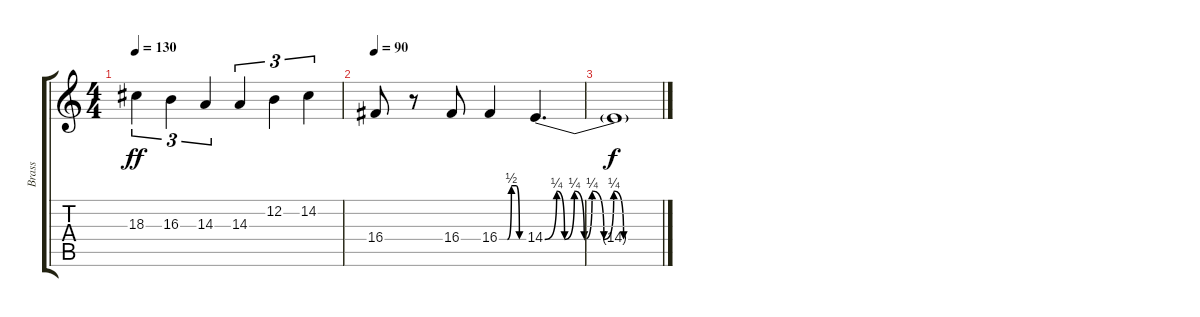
\track ("Brass" "Brass") {instrument brasssection}
\staff {score tabs}
\tuning (E4 B3 G3 D3 A2 E2) {hide}
\ts (4 4)
\tempo 130
\clef g2
\ks c
18.3.4{tu (3 2) dy ff} 16.3.4{tu (3 2)} 14.3.4{tu (3 2)} 14.3.4{tu (3 2)} 12.2.4{tu (3 2)} 14.2.4{tu (3 2)} |
\tempo 90
16.4.8 r.8 16.4.8 16.4{be (custom 0 0 20 0 30 2 42 2 50 0 60 0)}.4 14.4{be (custom 0 0 6 1 10 0 15 1 20 0 24 1 30 0 35 1 40 0 60 0)}.4{d} |
14.4{t}.1{dy f}
